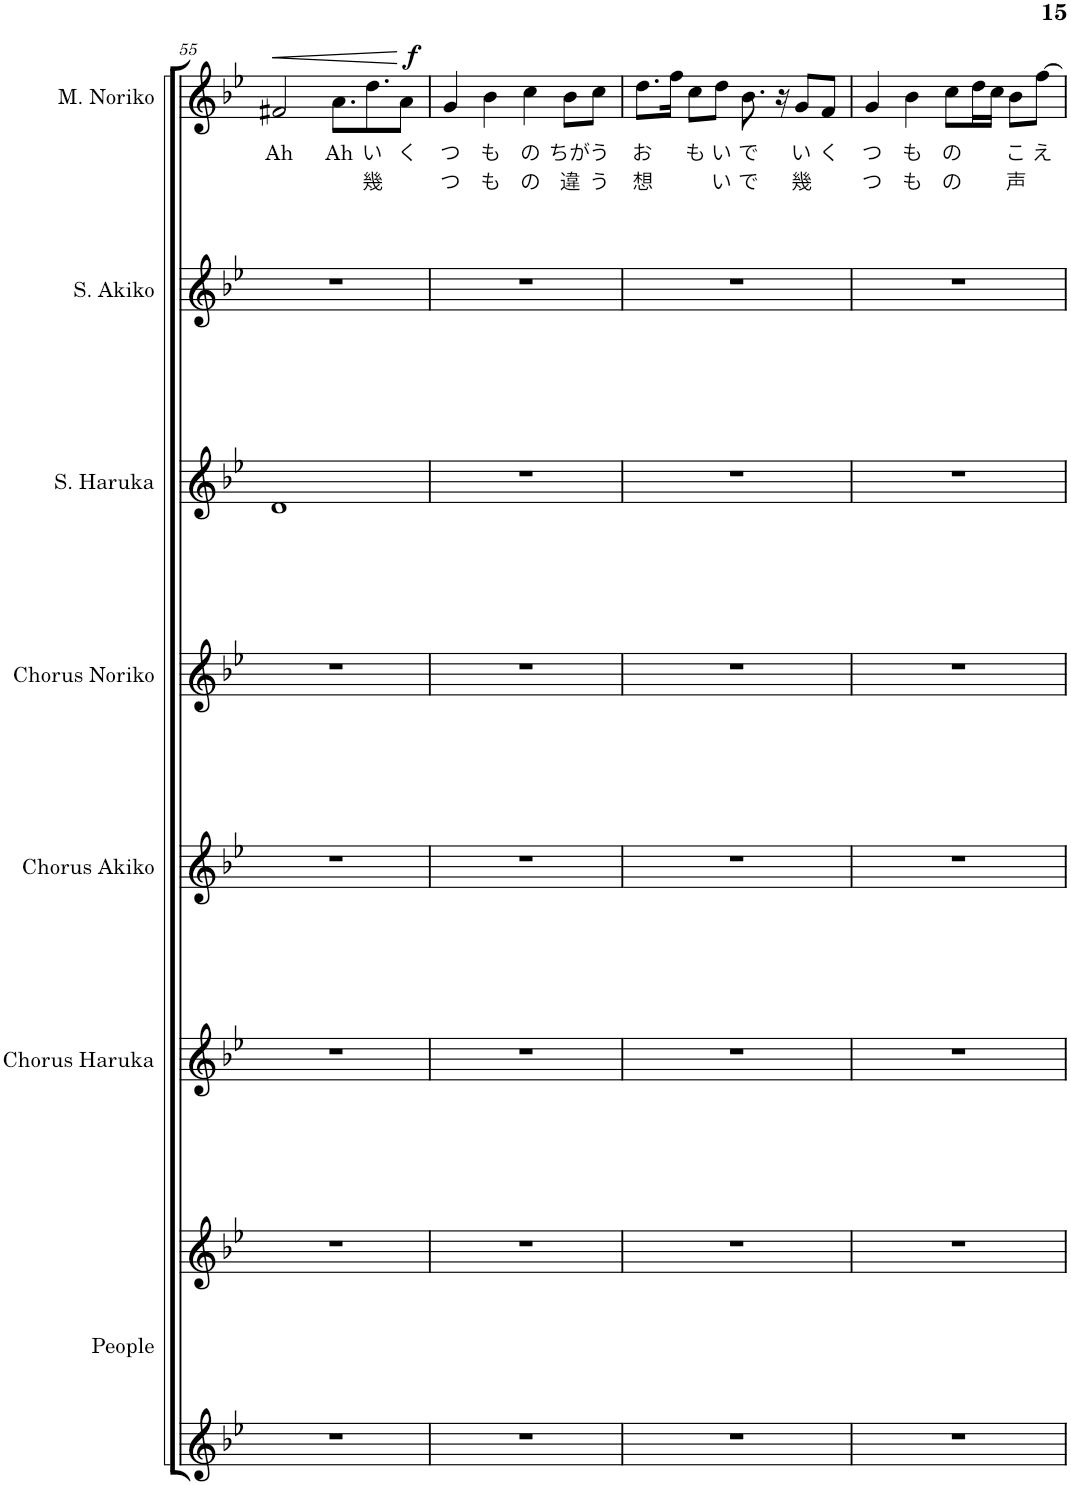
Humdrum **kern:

**kern	**kern	**kern	**kern	**kern	**kern	**kern	**kern	**text	**text	**dynam
*part7	*part7	*part6	*part5	*part4	*part3	*part2	*part1	*part1	*part1	*part1
*staff8	*staff7	*staff6	*staff5	*staff4	*staff3	*staff2	*staff1	*staff1	*staff1	*staff1
*I"人们	*	*I"霜月はるか和声	*I"志方あきこ和声	*I"みとせのりこ和声	*I"霜月はるか	*I"志方あきこ	*I"みとせのりこ	*	*	*
!!LO:PB:g=z
*clefG2	*clefG2	*clefG2	*clefG2	*clefG2	*clefG2	*clefG2	*clefG2	*	*	*
*k[b-e-]	*k[b-e-]	*k[b-e-]	*k[b-e-]	*k[b-e-]	*k[b-e-]	*k[b-e-]	*k[b-e-]	*	*	*
*M4/4	*M4/4	*M4/4	*M4/4	*M4/4	*M4/4	*M4/4	*M4/4	*	*	*
=55	=55	=55	=55	=55	=55	=55	=55	=55	=55	=55
!	!	!	!	!	!	!	!	!LO:LY:b	!	!LO:HP:b
*	*	*	*	*	*	*	*^	*	*	*
1r	1r	1r	1r	1r	1d	1r	2f#X/	3%2ryy	Ah	.	<
!	!	!	!	!	!	!	!	!	!LO:LY:b	!	!
.	.	.	.	.	.	.	8.a\L	.	Ah	.	.
.	.	.	.	.	.	.	.	6.ryy	.	.	.
!	!	!	!	!	!	!	!	!	!LO:LY:b	!LO:LY:b	!
.	.	.	.	.	.	.	8.dd\	.	い	幾	.
!	!	!	!	!	!	!	!	!	!LO:LY:b	!	!
.	.	.	.	.	.	.	8a\J	.	く	.	.
!	!	!	!	!	!	!	!	!	!	!	!LO:DY:a
.	.	.	.	.	.	.	.	12ryy	.	.	f
.	.	.	.	.	.	.	.	.	.	.	[
=56	=56	=56	=56	=56	=56	=56	=56	=56	=56	=56	=56
!	!	!	!	!	!	!	!	!	!LO:LY:b	!LO:LY:b	!
*	*	*	*	*	*	*	*v	*v	*	*	*
1r	1r	1r	1r	1r	1r	1r	4g/	つ	つ	.
!	!	!	!	!	!	!	!	!LO:LY:b	!LO:LY:b	!
.	.	.	.	.	.	.	4b-\	も	も	.
!	!	!	!	!	!	!	!	!LO:LY:b	!LO:LY:b	!
.	.	.	.	.	.	.	4cc\	の	の	.
!	!	!	!	!	!	!	!	!LO:LY:b	!LO:LY:b	!
.	.	.	.	.	.	.	8b-\L	ちが	違	.
!	!	!	!	!	!	!	!	!LO:LY:b	!LO:LY:b	!
.	.	.	.	.	.	.	8cc\J	う	う	.
=57	=57	=57	=57	=57	=57	=57	=57	=57	=57	=57
!	!	!	!	!	!	!	!	!LO:LY:b	!LO:LY:b	!
1r	1r	1r	1r	1r	1r	1r	8.dd\L	お	想	.
.	.	.	.	.	.	.	16ff\Jk	.	.	.
!	!	!	!	!	!	!	!	!LO:LY:b	!	!
.	.	.	.	.	.	.	8cc\L	も	.	.
!	!	!	!	!	!	!	!	!LO:LY:b	!LO:LY:b	!
.	.	.	.	.	.	.	8dd\J	い	い	.
!	!	!	!	!	!	!	!	!LO:LY:b	!LO:LY:b	!
.	.	.	.	.	.	.	8.b-\	で	で	.
.	.	.	.	.	.	.	16r	.	.	.
!	!	!	!	!	!	!	!	!LO:LY:b	!LO:LY:b	!
.	.	.	.	.	.	.	8g/L	い	幾	.
!	!	!	!	!	!	!	!	!LO:LY:b	!	!
.	.	.	.	.	.	.	8f/J	く	.	.
=58	=58	=58	=58	=58	=58	=58	=58	=58	=58	=58
!	!	!	!	!	!	!	!	!LO:LY:b	!LO:LY:b	!
1r	1r	1r	1r	1r	1r	1r	4g/	つ	つ	.
!	!	!	!	!	!	!	!	!LO:LY:b	!LO:LY:b	!
.	.	.	.	.	.	.	4b-\	も	も	.
!	!	!	!	!	!	!	!	!LO:LY:b	!LO:LY:b	!
.	.	.	.	.	.	.	8cc\L	の	の	.
.	.	.	.	.	.	.	16dd\L	.	.	.
.	.	.	.	.	.	.	16cc\JJ	.	.	.
!	!	!	!	!	!	!	!	!LO:LY:b	!LO:LY:b	!
.	.	.	.	.	.	.	8b-\L	こ	声	.
!	!	!	!	!	!	!	!	!LO:LY:b	!	!
.	.	.	.	.	.	.	[8ff\J	え	.	.
=	=	=	=	=	=	=	=	=	=	=
*-	*-	*-	*-	*-	*-	*-	*-	*-	*-	*-
